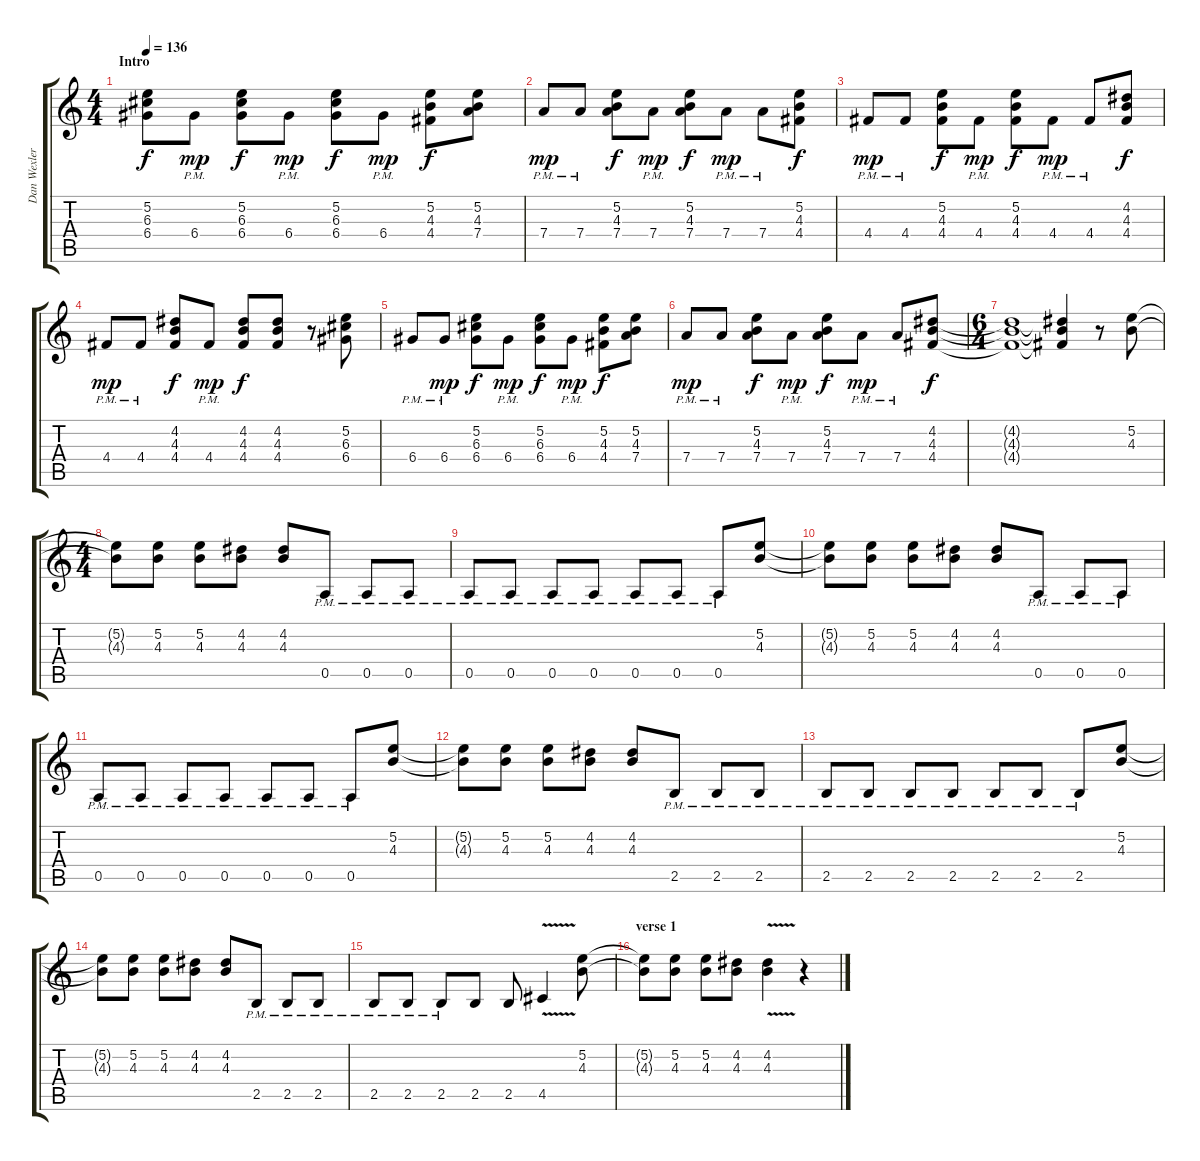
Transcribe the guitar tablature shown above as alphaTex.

\track ("Dan Wexler" "Dan Wexler") {instrument distortionguitar}
\staff {score tabs}
\tuning (E4 B3 G3 D3 A2 E2) {hide}
\ts (4 4)
\section ("" "Intro")
\tempo 136
\clef g2
\ks c
(5.2 6.3 6.4).8{dy f instrument electricguitarclean} 6.4{pm}.8{dy mp} (5.2 6.3 6.4).8{dy f} 6.4{pm}.8{dy mp} (5.2 6.3 6.4).8{dy f} 6.4{pm}.8{dy mp} (5.2 4.3 4.4).8{dy f} (5.2 4.3 7.4).8 |
7.4{pm}.8{dy mp} 7.4{pm}.8 (5.2 4.3 7.4).8{dy f} 7.4{pm}.8{dy mp} (5.2 4.3 7.4).8{dy f} 7.4{pm}.8{dy mp} 7.4{pm}.8 (5.2 4.3 4.4).8{dy f} |
4.4{pm}.8{dy mp} 4.4{pm}.8 (5.2 4.3 4.4).8{dy f} 4.4{pm}.8{dy mp} (5.2 4.3 4.4).8{dy f} 4.4{pm}.8{dy mp} 4.4{pm}.8 (4.2 4.3 4.4).8{dy f} |
4.4{pm}.8{dy mp} 4.4{pm}.8 (4.2 4.3 4.4).8{dy f} 4.4{pm}.8{dy mp} (4.2 4.3 4.4).8{dy f} (4.2 4.3 4.4).8 r.8 (5.2 6.3 6.4).8 |
6.4{pm}.8 6.4{pm}.8{dy mp} (5.2 6.3 6.4).8{dy f} 6.4{pm}.8{dy mp} (5.2 6.3 6.4).8{dy f} 6.4{pm}.8{dy mp} (5.2 4.3 4.4).8{dy f} (5.2 4.3 7.4).8 |
7.4{pm}.8{dy mp} 7.4{pm}.8 (5.2 4.3 7.4).8{dy f} 7.4{pm}.8{dy mp} (5.2 4.3 7.4).8{dy f} 7.4{pm}.8{dy mp} 7.4{pm}.8 (4.2 4.3 4.4).8{dy f} |
\ts (6 4)
(4.2{t} 4.3{t} 4.4{t}).1 (4.2{t} 4.3{t} 4.4{t}).4 r.8{volume 13 instrument distortionguitar} (5.2 4.3).8 |
\ts (4 4)
(5.2{t} 4.3{t}).8 (5.2 4.3).8 (5.2 4.3).8 (4.2 4.3).8 (4.2 4.3).8 0.5{pm}.8 0.5{pm}.8 0.5{pm}.8 |
0.5{pm}.8 0.5{pm}.8 0.5{pm}.8 0.5{pm}.8 0.5{pm}.8 0.5{pm}.8 0.5{pm}.8 (5.2 4.3).8 |
(5.2{t} 4.3{t}).8 (5.2 4.3).8 (5.2 4.3).8 (4.2 4.3).8 (4.2 4.3).8 0.5{pm}.8 0.5{pm}.8 0.5{pm}.8 |
0.5{pm}.8 0.5{pm}.8 0.5{pm}.8 0.5{pm}.8 0.5{pm}.8 0.5{pm}.8 0.5{pm}.8 (5.2 4.3).8 |
(5.2{t} 4.3{t}).8 (5.2 4.3).8 (5.2 4.3).8 (4.2 4.3).8 (4.2 4.3).8 2.5{pm}.8 2.5{pm}.8 2.5{pm}.8 |
2.5{pm}.8 2.5{pm}.8 2.5{pm}.8 2.5{pm}.8 2.5{pm}.8 2.5{pm}.8 2.5{pm}.8 (5.2 4.3).8 |
(5.2{t} 4.3{t}).8 (5.2 4.3).8 (5.2 4.3).8 (4.2 4.3).8 (4.2 4.3).8 2.5{pm}.8 2.5{pm}.8 2.5{pm}.8 |
2.5{pm}.8 2.5{pm}.8 2.5{pm}.8 2.5.8 2.5.8 4.5{v}.4 (5.2 4.3).8 |
\section ("" "verse 1")
(5.2{t} 4.3{t}).8 (5.2 4.3).8 (5.2 4.3).8 (4.2 4.3).8 (4.2{v} 4.3{v}).4 r.4
